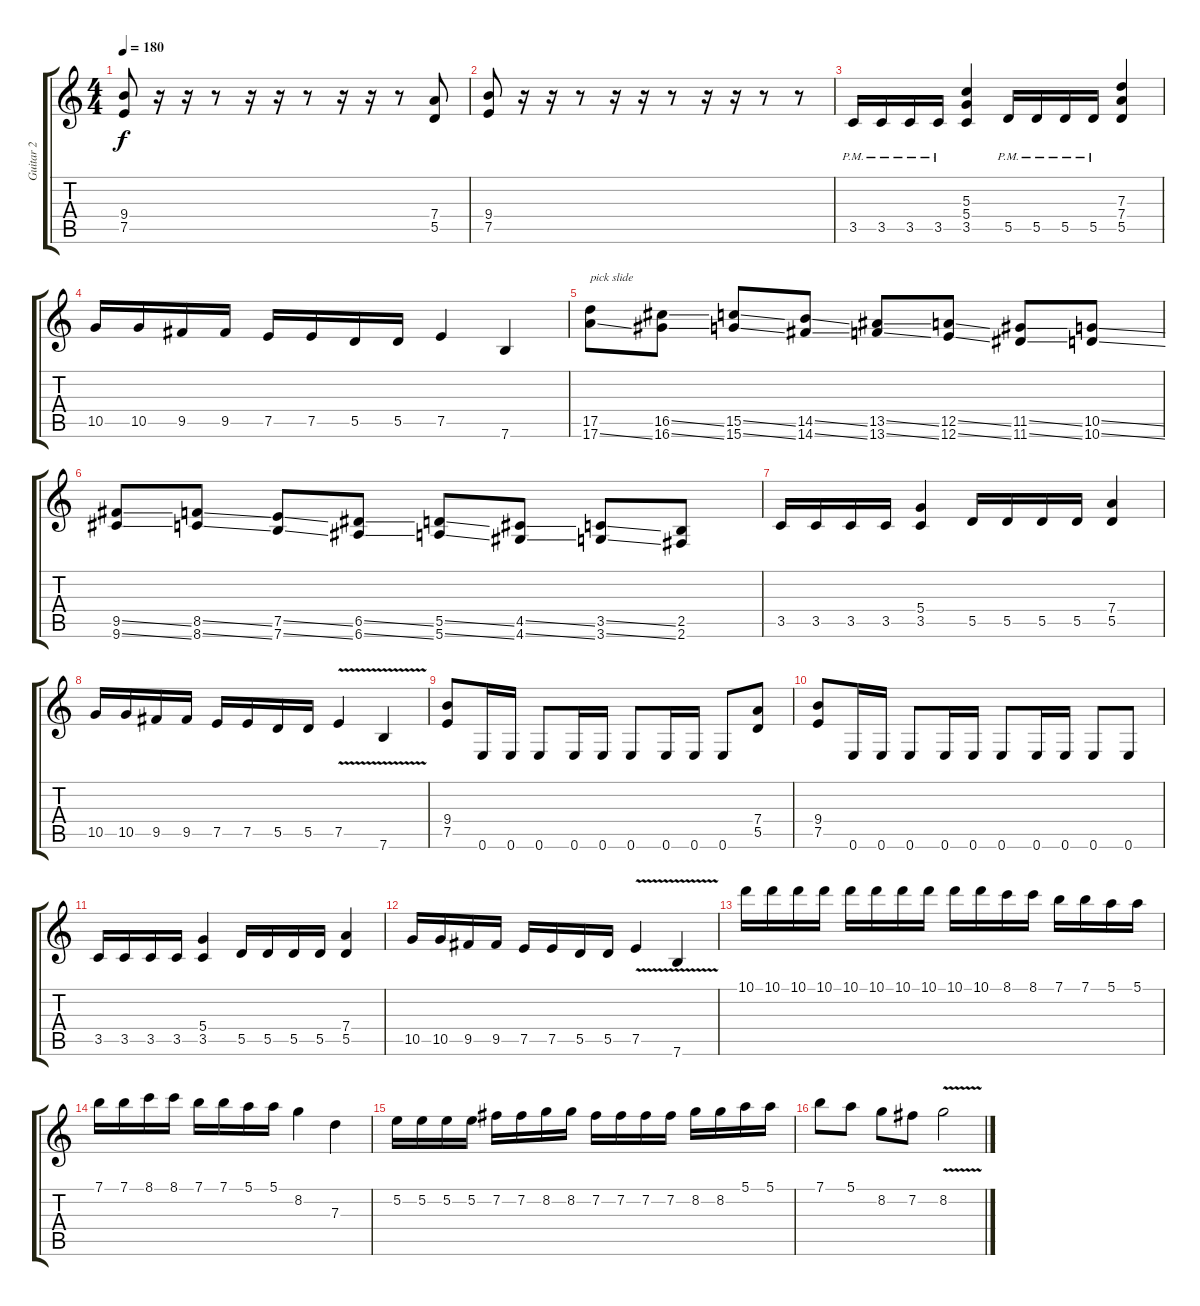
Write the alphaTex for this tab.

\track ("Guitar 2" "Guitar 2") {instrument distortionguitar}
\staff {score tabs}
\tuning (E4 B3 G3 D3 A2 E2) {hide}
\ts (4 4)
\tempo 180
\clef g2
\ks c
(9.4 7.5).8{dy f instrument distortionguitar} r.16 r.16 r.8 r.16 r.16 r.8 r.16 r.16 r.8 (7.4 5.5).8 |
(9.4 7.5).8 r.16 r.16 r.8 r.16 r.16 r.8 r.16 r.16 r.8 r.8 |
3.5{pm}.16 3.5{pm}.16 3.5{pm}.16 3.5{pm}.16 (5.3 5.4 3.5).4 5.5{pm}.16 5.5{pm}.16 5.5{pm}.16 5.5{pm}.16 (7.3 7.4 5.5).4 |
10.5.16 10.5.16 9.5.16 9.5.16 7.5.16 7.5.16 5.5.16 5.5.16 7.5.4 7.6.4 |
(17.5 17.6{ss}).8{txt "pick slide"} (16.5{ss} 16.6{ss}).8 (15.5{ss} 15.6{ss}).8 (14.5{ss} 14.6{ss}).8 (13.5{ss} 13.6{ss}).8 (12.5{ss} 12.6{ss}).8 (11.5{ss} 11.6{ss}).8 (10.5{ss} 10.6{ss}).8 |
(9.5{ss} 9.6{ss}).8 (8.5{ss} 8.6{ss}).8 (7.5{ss} 7.6{ss}).8 (6.5{ss} 6.6{ss}).8 (5.5{ss} 5.6{ss}).8 (4.5{ss} 4.6{ss}).8 (3.5{ss} 3.6{ss}).8 (2.5 2.6).8 |
3.5.16 3.5.16 3.5.16 3.5.16 (5.4 3.5).4 5.5.16 5.5.16 5.5.16 5.5.16 (7.4 5.5).4 |
10.5.16 10.5.16 9.5.16 9.5.16 7.5.16 7.5.16 5.5.16 5.5.16 7.5{v}.4 7.6{v}.4 |
(9.4 7.5).8 0.6.16 0.6.16 0.6.8 0.6.16 0.6.16 0.6.8 0.6.16 0.6.16 0.6.8 (7.4 5.5).8 |
(9.4 7.5).8 0.6.16 0.6.16 0.6.8 0.6.16 0.6.16 0.6.8 0.6.16 0.6.16 0.6.8 0.6.8 |
3.5.16 3.5.16 3.5.16 3.5.16 (5.4 3.5).4 5.5.16 5.5.16 5.5.16 5.5.16 (7.4 5.5).4 |
10.5.16 10.5.16 9.5.16 9.5.16 7.5.16 7.5.16 5.5.16 5.5.16 7.5{v}.4 7.6{v}.4 |
10.1.16 10.1.16 10.1.16 10.1.16 10.1.16 10.1.16 10.1.16 10.1.16 10.1.16 10.1.16 8.1.16 8.1.16 7.1.16 7.1.16 5.1.16 5.1.16 |
7.1.16 7.1.16 8.1.16 8.1.16 7.1.16 7.1.16 5.1.16 5.1.16 8.2.4 7.3.4 |
5.2.16 5.2.16 5.2.16 5.2.16 7.2.16 7.2.16 8.2.16 8.2.16 7.2.16 7.2.16 7.2.16 7.2.16 8.2.16 8.2.16 5.1.16 5.1.16 |
7.1.8 5.1.8 8.2.8 7.2.8 8.2{v}.2
